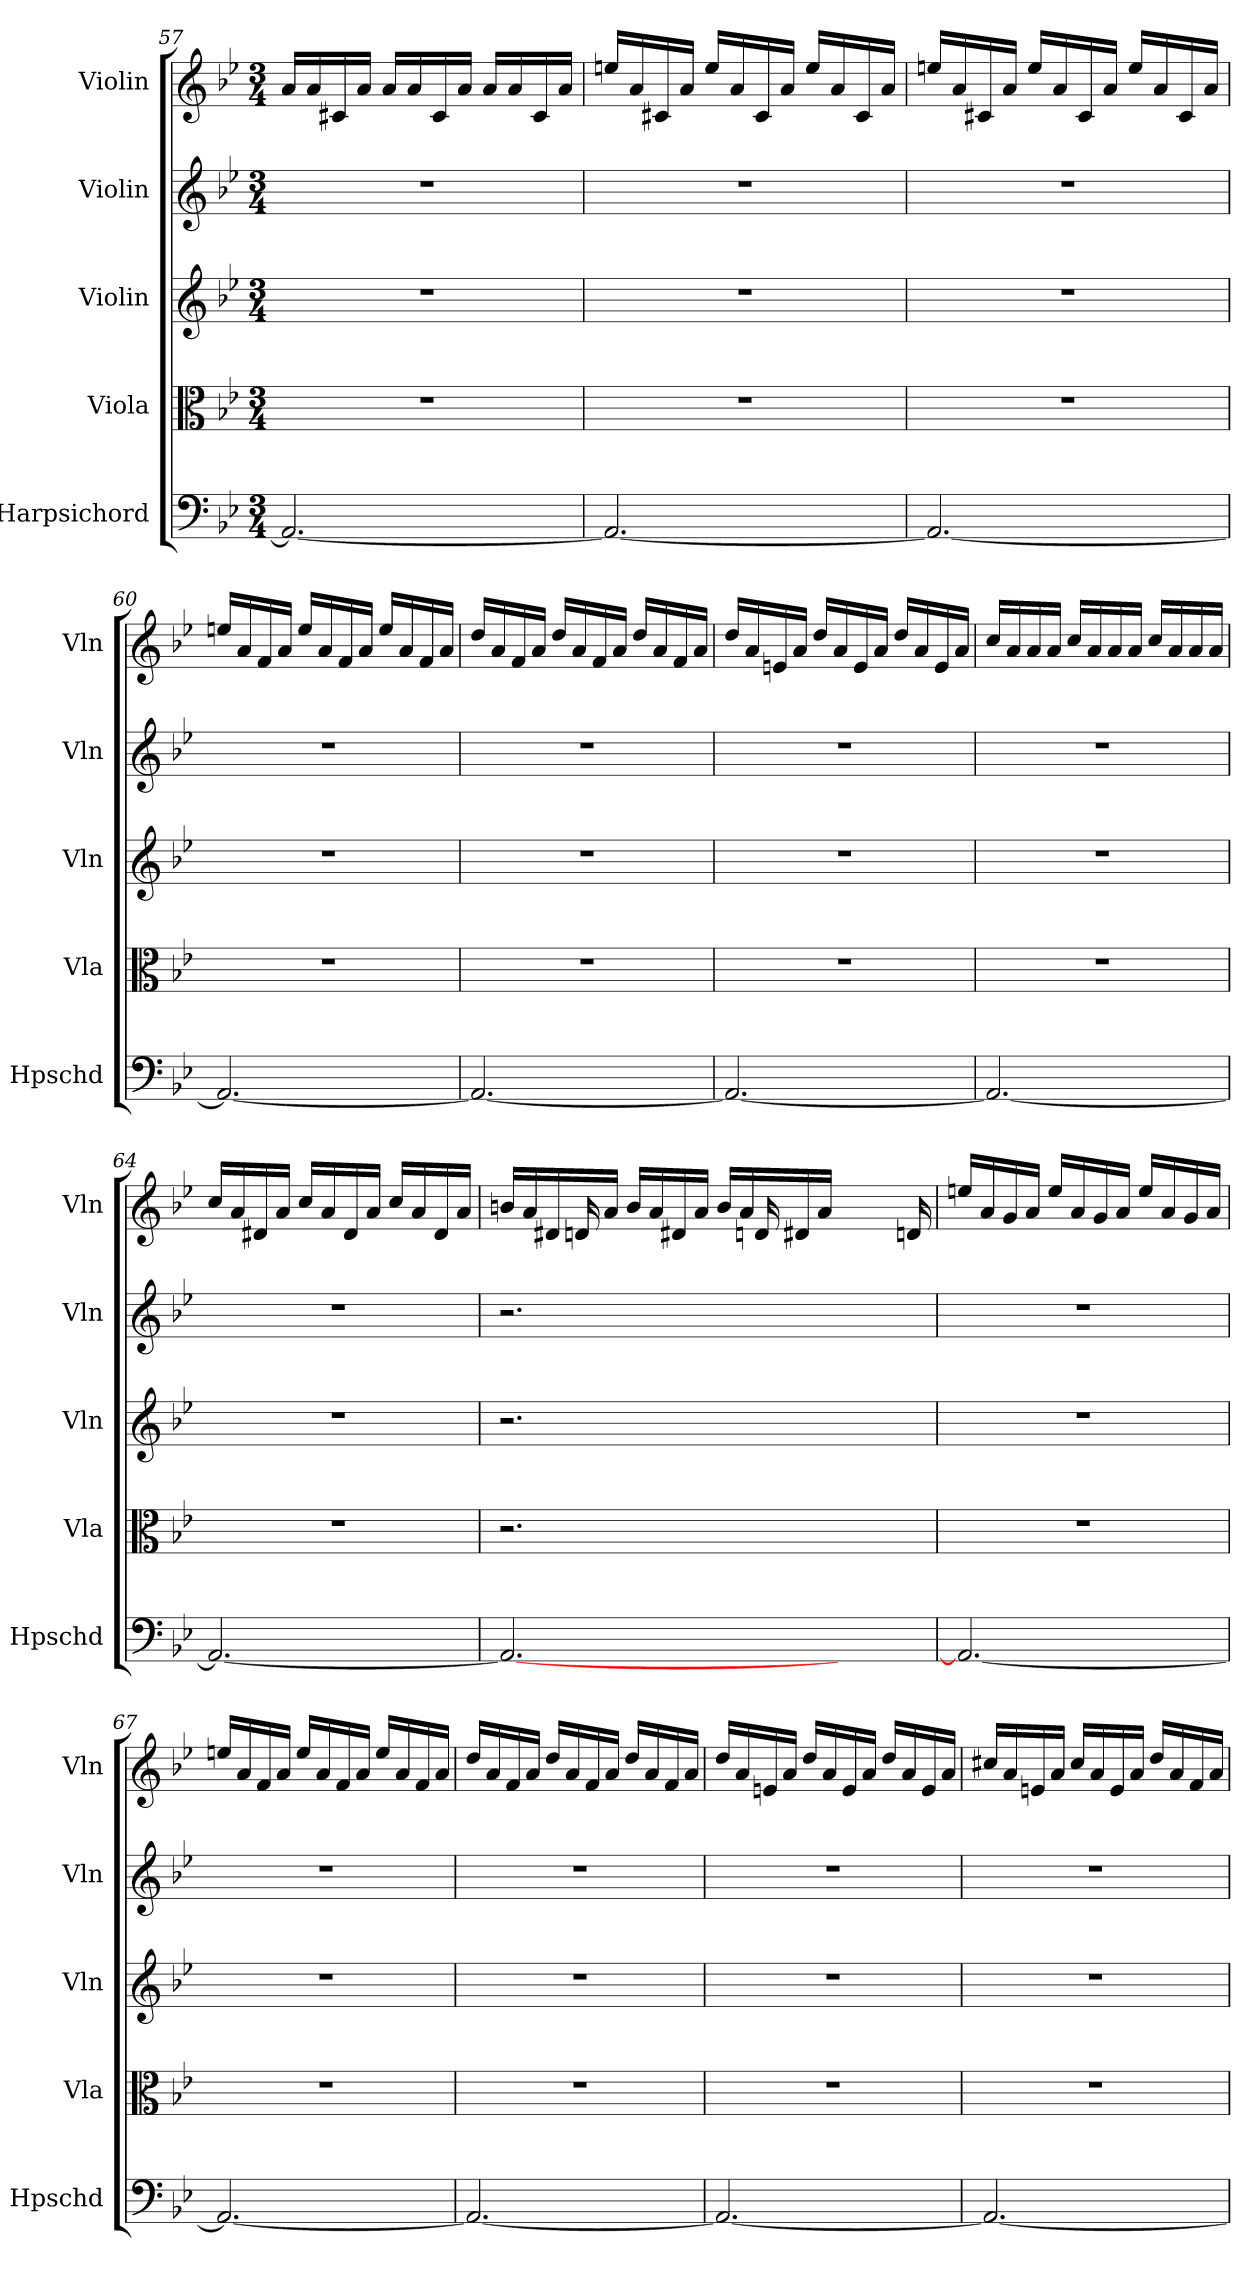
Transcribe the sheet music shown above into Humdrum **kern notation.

**kern	**kern	**kern	**kern	**kern
*part5	*part4	*part3	*part2	*part1
*staff5	*staff4	*staff3	*staff2	*staff1
*I"Harpsichord	*I"Viola	*I"Violin	*I"Violin	*I"Violin
*I'Hpschd	*I'Vla	*I'Vln	*I'Vln	*I'Vln
*clefF4	*clefC3	*clefG2	*clefG2	*clefG2
*k[b-e-]	*k[b-e-]	*k[b-e-]	*k[b-e-]	*k[b-e-]
*g:	*g:	*g:	*g:	*g:
*M3/4	*M3/4	*M3/4	*M3/4	*M3/4
=57	=57	=57	=57	=57
2.AA/_	2.r	2.r	2.r	16a/LL
.	.	.	.	16a/
.	.	.	.	16c#X/
.	.	.	.	16a/JJ
.	.	.	.	16a/LL
.	.	.	.	16a/
.	.	.	.	16c#/
.	.	.	.	16a/JJ
.	.	.	.	16a/LL
.	.	.	.	16a/
.	.	.	.	16c#/
.	.	.	.	16a/JJ
=58	=58	=58	=58	=58
2.AA/_	2.r	2.r	2.r	16een/LL
.	.	.	.	16a/
.	.	.	.	16c#X/
.	.	.	.	16a/JJ
.	.	.	.	16ee/LL
.	.	.	.	16a/
.	.	.	.	16c#/
.	.	.	.	16a/JJ
.	.	.	.	16ee/LL
.	.	.	.	16a/
.	.	.	.	16c#/
.	.	.	.	16a/JJ
=59	=59	=59	=59	=59
2.AA/_	2.r	2.r	2.r	16een/LL
.	.	.	.	16a/
.	.	.	.	16c#X/
.	.	.	.	16a/JJ
.	.	.	.	16ee/LL
.	.	.	.	16a/
.	.	.	.	16c#/
.	.	.	.	16a/JJ
.	.	.	.	16ee/LL
.	.	.	.	16a/
.	.	.	.	16c#/
.	.	.	.	16a/JJ
=60	=60	=60	=60	=60
2.AA/_	2.r	2.r	2.r	16een/LL
.	.	.	.	16a/
.	.	.	.	16f/
.	.	.	.	16a/JJ
.	.	.	.	16ee/LL
.	.	.	.	16a/
.	.	.	.	16f/
.	.	.	.	16a/JJ
.	.	.	.	16ee/LL
.	.	.	.	16a/
.	.	.	.	16f/
.	.	.	.	16a/JJ
=61	=61	=61	=61	=61
2.AA/_	2.r	2.r	2.r	16dd/LL
.	.	.	.	16a/
.	.	.	.	16f/
.	.	.	.	16a/JJ
.	.	.	.	16dd/LL
.	.	.	.	16a/
.	.	.	.	16f/
.	.	.	.	16a/JJ
.	.	.	.	16dd/LL
.	.	.	.	16a/
.	.	.	.	16f/
.	.	.	.	16a/JJ
=62	=62	=62	=62	=62
2.AA/_	2.r	2.r	2.r	16dd/LL
.	.	.	.	16a/
.	.	.	.	16en/
.	.	.	.	16a/JJ
.	.	.	.	16dd/LL
.	.	.	.	16a/
.	.	.	.	16e/
.	.	.	.	16a/JJ
.	.	.	.	16dd/LL
.	.	.	.	16a/
.	.	.	.	16e/
.	.	.	.	16a/JJ
=63	=63	=63	=63	=63
2.AA/_	2.r	2.r	2.r	16cc/LL
.	.	.	.	16a/
.	.	.	.	16a/
.	.	.	.	16a/JJ
.	.	.	.	16cc/LL
.	.	.	.	16a/
.	.	.	.	16a/
.	.	.	.	16a/JJ
.	.	.	.	16cc/LL
.	.	.	.	16a/
.	.	.	.	16a/
.	.	.	.	16a/JJ
=64	=64	=64	=64	=64
2.AA/_	2.r	2.r	2.r	16cc/LL
.	.	.	.	16a/
.	.	.	.	16d#X/
.	.	.	.	16a/JJ
.	.	.	.	16cc/LL
.	.	.	.	16a/
.	.	.	.	16d#/
.	.	.	.	16a/JJ
.	.	.	.	16cc/LL
.	.	.	.	16a/
.	.	.	.	16d#/
.	.	.	.	16a/JJ
=65	=65	=65	=65	=65
*	*	*	*	*^
2.AA/_	2.r	2.r	2.r	16bn/LL	8ryy
.	.	.	.	16a/	.
.	.	.	.	16d#X/	16dn/
.	.	.	.	16a/JJ	8.ryy
.	.	.	.	16b/LL	.
.	.	.	.	16a/	.
.	.	.	.	16d#X/	8.ryy
.	.	.	.	16a/JJ	.
.	.	.	.	16b/LL	.
.	.	.	.	16a/	16dn/
.	.	.	.	16d#X/	8.ryy
.	.	.	.	16a/JJ	.
4ryy	4ryy	4ryy	4ryy	4ryy	.
.	.	.	.	.	8.ryy
16ryy	16ryy	16ryy	16ryy	16ryy	16dn/
*	*	*	*	*v	*v
=66	=66	=66	=66	=66
2.AA/_	2.r	2.r	2.r	16een/LL
.	.	.	.	16a/
.	.	.	.	16g/
.	.	.	.	16a/JJ
.	.	.	.	16ee/LL
.	.	.	.	16a/
.	.	.	.	16g/
.	.	.	.	16a/JJ
.	.	.	.	16ee/LL
.	.	.	.	16a/
.	.	.	.	16g/
.	.	.	.	16a/JJ
=67	=67	=67	=67	=67
2.AA/_	2.r	2.r	2.r	16een/LL
.	.	.	.	16a/
.	.	.	.	16f/
.	.	.	.	16a/JJ
.	.	.	.	16ee/LL
.	.	.	.	16a/
.	.	.	.	16f/
.	.	.	.	16a/JJ
.	.	.	.	16ee/LL
.	.	.	.	16a/
.	.	.	.	16f/
.	.	.	.	16a/JJ
=68	=68	=68	=68	=68
2.AA/_	2.r	2.r	2.r	16dd/LL
.	.	.	.	16a/
.	.	.	.	16f/
.	.	.	.	16a/JJ
.	.	.	.	16dd/LL
.	.	.	.	16a/
.	.	.	.	16f/
.	.	.	.	16a/JJ
.	.	.	.	16dd/LL
.	.	.	.	16a/
.	.	.	.	16f/
.	.	.	.	16a/JJ
=69	=69	=69	=69	=69
2.AA/_	2.r	2.r	2.r	16dd/LL
.	.	.	.	16a/
.	.	.	.	16en/
.	.	.	.	16a/JJ
.	.	.	.	16dd/LL
.	.	.	.	16a/
.	.	.	.	16e/
.	.	.	.	16a/JJ
.	.	.	.	16dd/LL
.	.	.	.	16a/
.	.	.	.	16e/
.	.	.	.	16a/JJ
=70	=70	=70	=70	=70
2.AA/_	2.r	2.r	2.r	16cc#X/LL
.	.	.	.	16a/
.	.	.	.	16en/
.	.	.	.	16a/JJ
.	.	.	.	16cc#/LL
.	.	.	.	16a/
.	.	.	.	16e/
.	.	.	.	16a/JJ
.	.	.	.	16dd/LL
.	.	.	.	16a/
.	.	.	.	16f/
.	.	.	.	16a/JJ
=	=	=	=	=
*-	*-	*-	*-	*-
